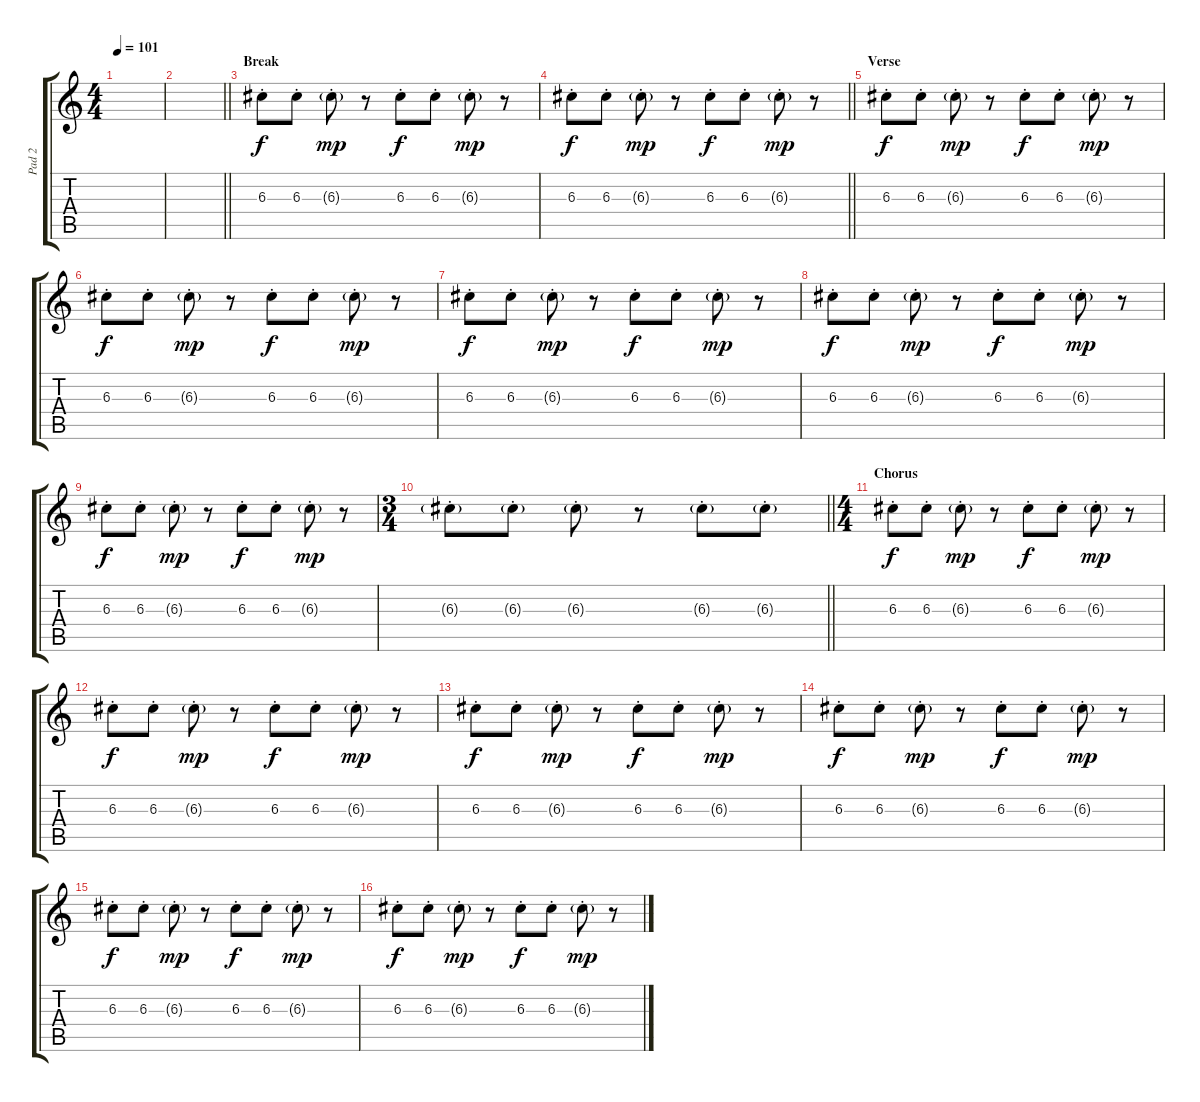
\track ("Pad 2" "Pad 2") {instrument overdrivenguitar}
\staff {score tabs}
\tuning (E4 B3 G3 D3 A2 D2) {hide}
\ts (4 4)
\tempo 101
\clef g2
\ks c
|
\barLineRight lightlight
|
\section ("" "Break")
6.3{st}.8{dy f} 6.3{st}.8 6.3{g st}.8{dy mp} r.8 6.3{st}.8{dy f} 6.3{st}.8 6.3{g st}.8{dy mp} r.8 |
\barLineRight lightlight
6.3{st}.8{dy f} 6.3{st}.8 6.3{g st}.8{dy mp} r.8 6.3{st}.8{dy f} 6.3{st}.8 6.3{g st}.8{dy mp} r.8 |
\section ("" "Verse")
6.3{st}.8{dy f} 6.3{st}.8 6.3{g st}.8{dy mp} r.8 6.3{st}.8{dy f} 6.3{st}.8 6.3{g st}.8{dy mp} r.8 |
6.3{st}.8{dy f} 6.3{st}.8 6.3{g st}.8{dy mp} r.8 6.3{st}.8{dy f} 6.3{st}.8 6.3{g st}.8{dy mp} r.8 |
6.3{st}.8{dy f} 6.3{st}.8 6.3{g st}.8{dy mp} r.8 6.3{st}.8{dy f} 6.3{st}.8 6.3{g st}.8{dy mp} r.8 |
6.3{st}.8{dy f} 6.3{st}.8 6.3{g st}.8{dy mp} r.8 6.3{st}.8{dy f} 6.3{st}.8 6.3{g st}.8{dy mp} r.8 |
6.3{st}.8{dy f} 6.3{st}.8 6.3{g st}.8{dy mp} r.8 6.3{st}.8{dy f} 6.3{st}.8 6.3{g st}.8{dy mp} r.8 |
\ts (3 4)
\barLineRight lightlight
6.3{g st}.8 6.3{g st}.8 6.3{g st}.8 r.8 6.3{g st}.8 6.3{g st}.8 |
\ts (4 4)
\section ("" "Chorus")
6.3{st}.8{dy f} 6.3{st}.8 6.3{g st}.8{dy mp} r.8 6.3{st}.8{dy f} 6.3{st}.8 6.3{g st}.8{dy mp} r.8 |
6.3{st}.8{dy f} 6.3{st}.8 6.3{g st}.8{dy mp} r.8 6.3{st}.8{dy f} 6.3{st}.8 6.3{g st}.8{dy mp} r.8 |
6.3{st}.8{dy f} 6.3{st}.8 6.3{g st}.8{dy mp} r.8 6.3{st}.8{dy f} 6.3{st}.8 6.3{g st}.8{dy mp} r.8 |
6.3{st}.8{dy f} 6.3{st}.8 6.3{g st}.8{dy mp} r.8 6.3{st}.8{dy f} 6.3{st}.8 6.3{g st}.8{dy mp} r.8 |
6.3{st}.8{dy f} 6.3{st}.8 6.3{g st}.8{dy mp} r.8 6.3{st}.8{dy f} 6.3{st}.8 6.3{g st}.8{dy mp} r.8 |
6.3{st}.8{dy f} 6.3{st}.8 6.3{g st}.8{dy mp} r.8 6.3{st}.8{dy f} 6.3{st}.8 6.3{g st}.8{dy mp} r.8
